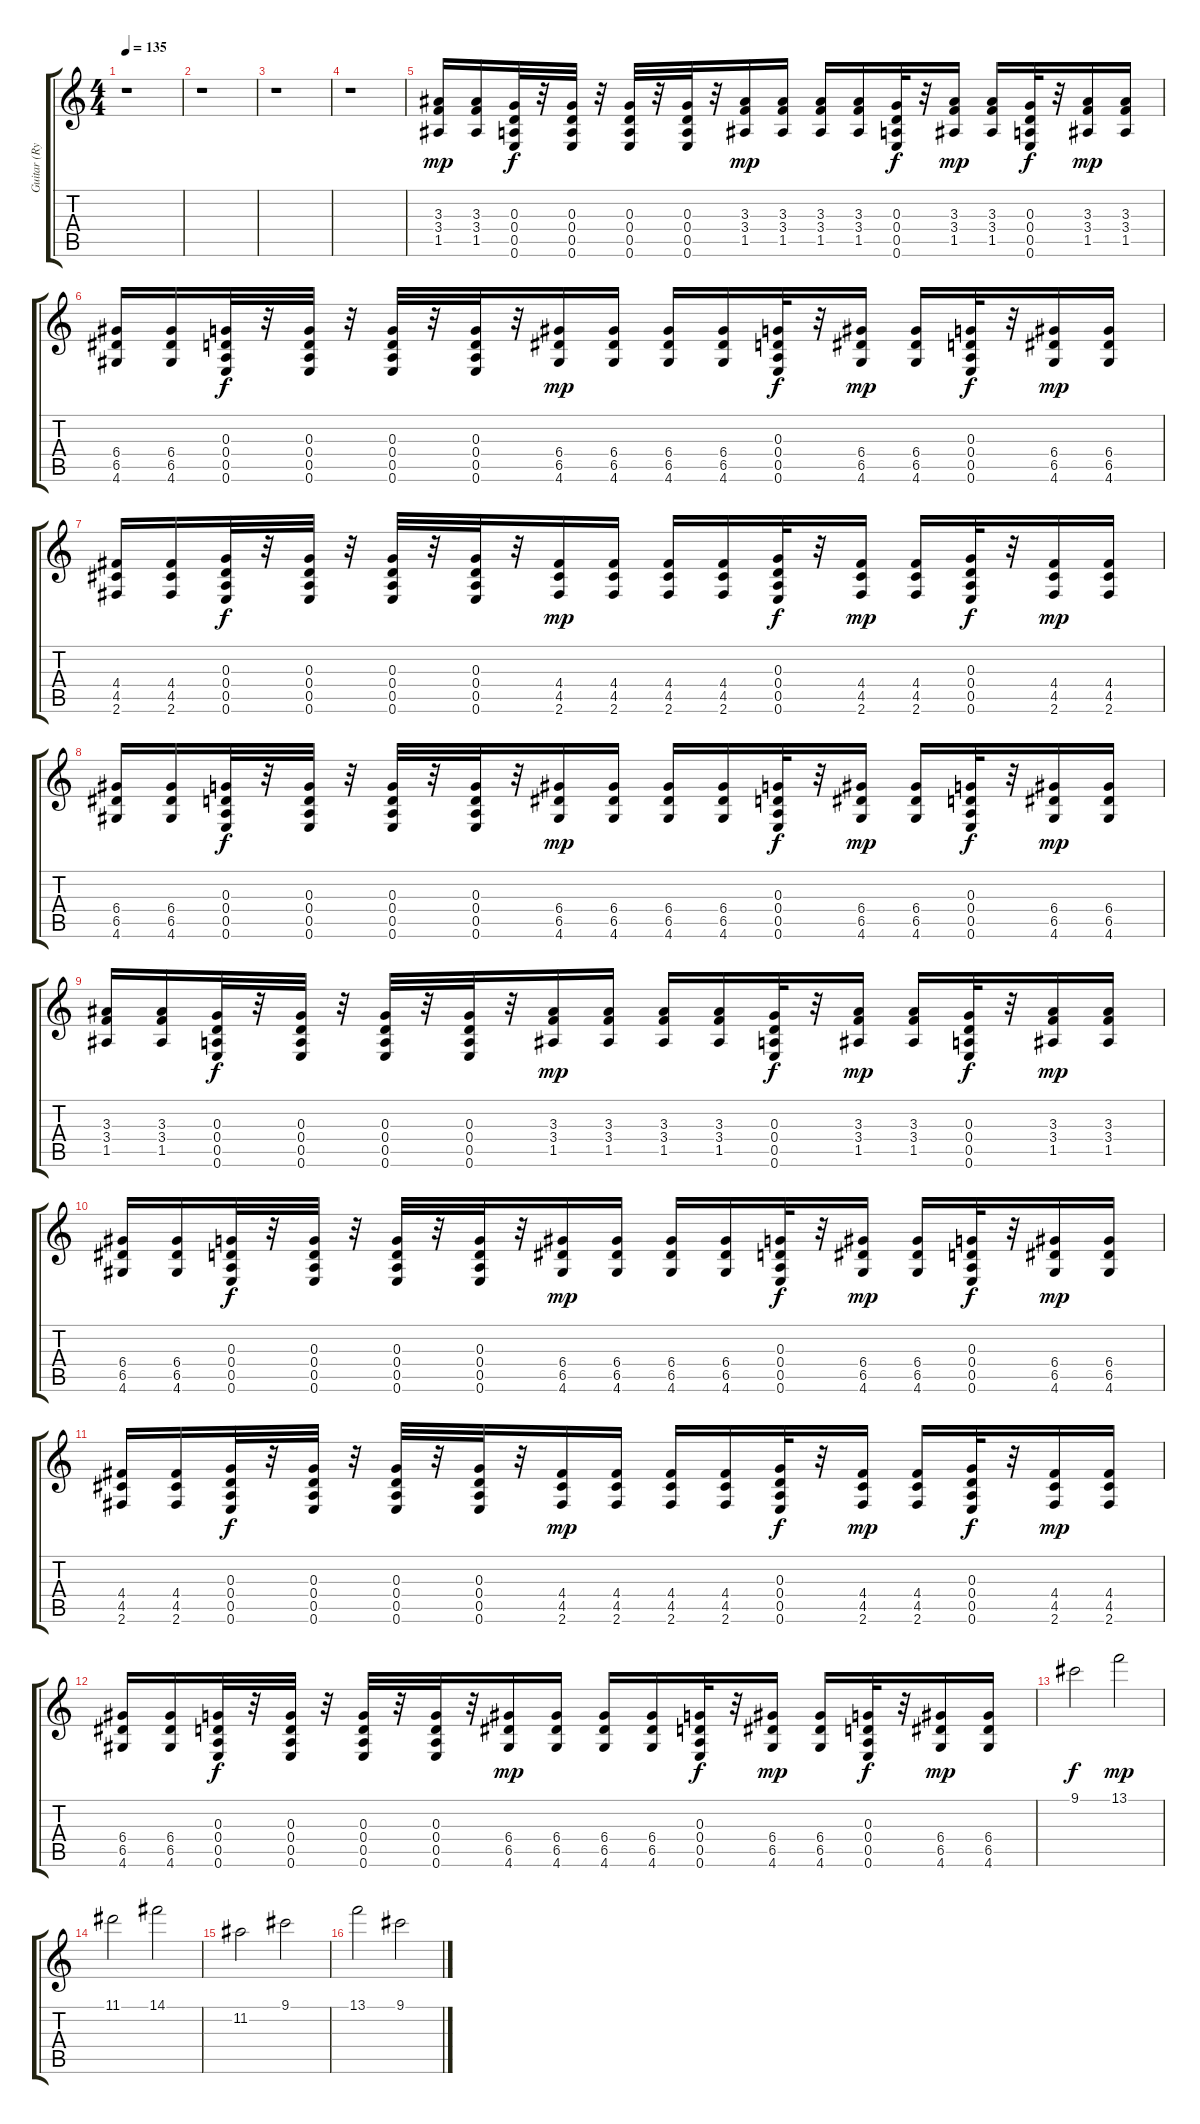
\track ("Guitar (Rythm)" "Guitar (Ry") {instrument distortionguitar}
\staff {score tabs}
\tuning (E4 B3 G3 D3 A2 E2) {hide}
\ts (4 4)
\tempo 135
\clef g2
\ks c
r.1{dy mp instrument distortionguitar} |
r.1 |
r.1 |
r.1 |
(3.3 3.4 1.5).16 (3.3 3.4 1.5).16 (0.3 0.4 0.5 0.6).32{dy f} r.32 (0.3 0.4 0.5 0.6).32 r.32 (0.3 0.4 0.5 0.6).32 r.32 (0.3 0.4 0.5 0.6).32 r.32 (3.3 3.4 1.5).16{dy mp} (3.3 3.4 1.5).16 (3.3 3.4 1.5).16 (3.3 3.4 1.5).16 (0.3 0.4 0.5 0.6).32{dy f} r.32 (3.3 3.4 1.5).16{dy mp} (3.3 3.4 1.5).16 (0.3 0.4 0.5 0.6).32{dy f} r.32 (3.3 3.4 1.5).16{dy mp} (3.3 3.4 1.5).16 |
(6.4 6.5 4.6).16 (6.4 6.5 4.6).16 (0.3 0.4 0.5 0.6).32{dy f} r.32 (0.3 0.4 0.5 0.6).32 r.32 (0.3 0.4 0.5 0.6).32 r.32 (0.3 0.4 0.5 0.6).32 r.32 (6.4 6.5 4.6).16{dy mp} (6.4 6.5 4.6).16 (6.4 6.5 4.6).16 (6.4 6.5 4.6).16 (0.3 0.4 0.5 0.6).32{dy f} r.32 (6.4 6.5 4.6).16{dy mp} (6.4 6.5 4.6).16 (0.3 0.4 0.5 0.6).32{dy f} r.32 (6.4 6.5 4.6).16{dy mp} (6.4 6.5 4.6).16 |
(4.4 4.5 2.6).16 (4.4 4.5 2.6).16 (0.3 0.4 0.5 0.6).32{dy f} r.32 (0.3 0.4 0.5 0.6).32 r.32 (0.3 0.4 0.5 0.6).32 r.32 (0.3 0.4 0.5 0.6).32 r.32 (4.4 4.5 2.6).16{dy mp} (4.4 4.5 2.6).16 (4.4 4.5 2.6).16 (4.4 4.5 2.6).16 (0.3 0.4 0.5 0.6).32{dy f} r.32 (4.4 4.5 2.6).16{dy mp} (4.4 4.5 2.6).16 (0.3 0.4 0.5 0.6).32{dy f} r.32 (4.4 4.5 2.6).16{dy mp} (4.4 4.5 2.6).16 |
(6.4 6.5 4.6).16 (6.4 6.5 4.6).16 (0.3 0.4 0.5 0.6).32{dy f} r.32 (0.3 0.4 0.5 0.6).32 r.32 (0.3 0.4 0.5 0.6).32 r.32 (0.3 0.4 0.5 0.6).32 r.32 (6.4 6.5 4.6).16{dy mp} (6.4 6.5 4.6).16 (6.4 6.5 4.6).16 (6.4 6.5 4.6).16 (0.3 0.4 0.5 0.6).32{dy f} r.32 (6.4 6.5 4.6).16{dy mp} (6.4 6.5 4.6).16 (0.3 0.4 0.5 0.6).32{dy f} r.32 (6.4 6.5 4.6).16{dy mp} (6.4 6.5 4.6).16 |
(3.3 3.4 1.5).16 (3.3 3.4 1.5).16 (0.3 0.4 0.5 0.6).32{dy f} r.32 (0.3 0.4 0.5 0.6).32 r.32 (0.3 0.4 0.5 0.6).32 r.32 (0.3 0.4 0.5 0.6).32 r.32 (3.3 3.4 1.5).16{dy mp} (3.3 3.4 1.5).16 (3.3 3.4 1.5).16 (3.3 3.4 1.5).16 (0.3 0.4 0.5 0.6).32{dy f} r.32 (3.3 3.4 1.5).16{dy mp} (3.3 3.4 1.5).16 (0.3 0.4 0.5 0.6).32{dy f} r.32 (3.3 3.4 1.5).16{dy mp} (3.3 3.4 1.5).16 |
(6.4 6.5 4.6).16 (6.4 6.5 4.6).16 (0.3 0.4 0.5 0.6).32{dy f} r.32 (0.3 0.4 0.5 0.6).32 r.32 (0.3 0.4 0.5 0.6).32 r.32 (0.3 0.4 0.5 0.6).32 r.32 (6.4 6.5 4.6).16{dy mp} (6.4 6.5 4.6).16 (6.4 6.5 4.6).16 (6.4 6.5 4.6).16 (0.3 0.4 0.5 0.6).32{dy f} r.32 (6.4 6.5 4.6).16{dy mp} (6.4 6.5 4.6).16 (0.3 0.4 0.5 0.6).32{dy f} r.32 (6.4 6.5 4.6).16{dy mp} (6.4 6.5 4.6).16 |
(4.4 4.5 2.6).16 (4.4 4.5 2.6).16 (0.3 0.4 0.5 0.6).32{dy f} r.32 (0.3 0.4 0.5 0.6).32 r.32 (0.3 0.4 0.5 0.6).32 r.32 (0.3 0.4 0.5 0.6).32 r.32 (4.4 4.5 2.6).16{dy mp} (4.4 4.5 2.6).16 (4.4 4.5 2.6).16 (4.4 4.5 2.6).16 (0.3 0.4 0.5 0.6).32{dy f} r.32 (4.4 4.5 2.6).16{dy mp} (4.4 4.5 2.6).16 (0.3 0.4 0.5 0.6).32{dy f} r.32 (4.4 4.5 2.6).16{dy mp} (4.4 4.5 2.6).16 |
(6.4 6.5 4.6).16 (6.4 6.5 4.6).16 (0.3 0.4 0.5 0.6).32{dy f} r.32 (0.3 0.4 0.5 0.6).32 r.32 (0.3 0.4 0.5 0.6).32 r.32 (0.3 0.4 0.5 0.6).32 r.32 (6.4 6.5 4.6).16{dy mp} (6.4 6.5 4.6).16 (6.4 6.5 4.6).16 (6.4 6.5 4.6).16 (0.3 0.4 0.5 0.6).32{dy f} r.32 (6.4 6.5 4.6).16{dy mp} (6.4 6.5 4.6).16 (0.3 0.4 0.5 0.6).32{dy f} r.32 (6.4 6.5 4.6).16{dy mp} (6.4 6.5 4.6).16 |
9.1.2{dy f} 13.1.2{dy mp} |
11.1.2 14.1.2 |
11.2.2 9.1.2 |
13.1.2 9.1.2
